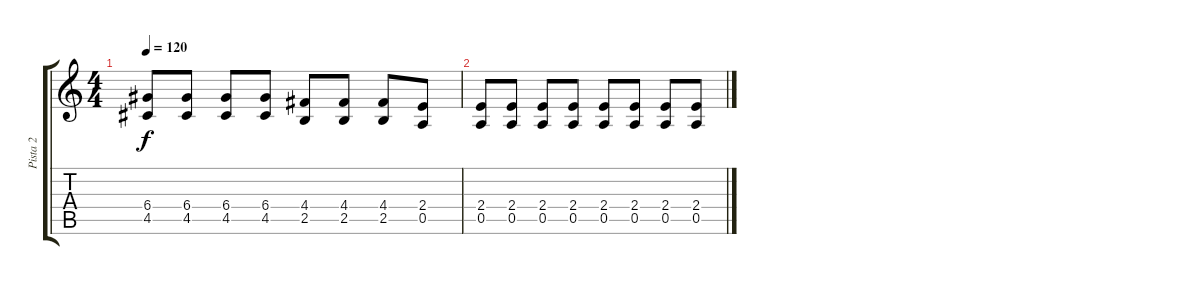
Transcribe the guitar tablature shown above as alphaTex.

\track ("Pista 2" "Pista 2") {instrument electricguitarclean}
\staff {score tabs}
\tuning (E4 B3 G3 D3 A2 E2) {hide}
\ts (4 4)
\tempo 120
\clef g2
\ks c
(6.4 4.5).8{dy f} (6.4 4.5).8 (6.4 4.5).8 (6.4 4.5).8 (4.4 2.5).8 (4.4 2.5).8 (4.4 2.5).8 (2.4 0.5).8 |
(2.4 0.5).8 (2.4 0.5).8 (2.4 0.5).8 (2.4 0.5).8 (2.4 0.5).8 (2.4 0.5).8 (2.4 0.5).8 (2.4 0.5).8
